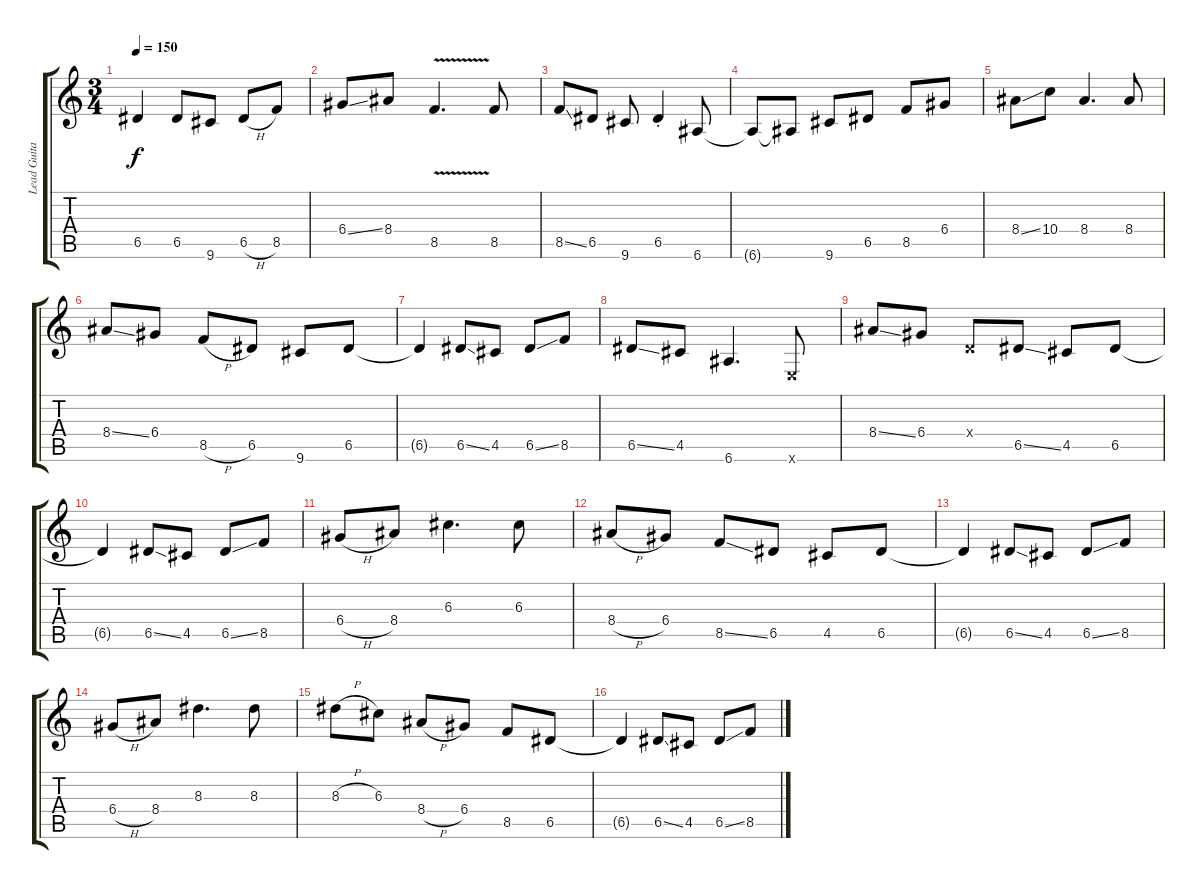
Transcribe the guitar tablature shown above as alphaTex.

\track ("Lead Guitar" "Lead Guita") {instrument overdrivenguitar}
\staff {score tabs}
\tuning (E4 B3 G3 D3 A2 E2) {hide}
\ts (3 4)
\tempo 150
\clef g2
\ks c
6.5{t}.4{dy f} 6.5.8 9.6.8 6.5{h}.8 8.5.8 |
6.4{ss}.8 8.4.8 8.5{v}.4{d} 8.5.8 |
8.5{ss}.8 6.5.8 9.6.8 6.5{st}.4 6.6.8 |
6.6{t}.8 6.6{t}.8 9.6.8 6.5.8 8.5.8 6.4.8 |
8.4{ss}.8 10.4.8 8.4.4{d} 8.4.8 |
8.4{ss}.8 6.4.8 8.5{h}.8 6.5.8 9.6.8 6.5.8 |
6.5{t}.4 6.5{ss}.8 4.5.8 6.5{ss}.8 8.5.8 |
6.5{ss}.8 4.5.8 6.6.4{d} 0.6{x}.8 |
8.4{ss}.8 6.4.8 0.4{x}.8 6.5{ss}.8 4.5.8 6.5.8 |
6.5{t}.4 6.5{ss}.8 4.5.8 6.5{ss}.8 8.5.8 |
6.4{h}.8 8.4.8 6.3.4{d} 6.3.8 |
8.4{h}.8 6.4.8 8.5{ss}.8 6.5.8 4.5.8 6.5.8 |
6.5{t}.4 6.5{ss}.8 4.5.8 6.5{ss}.8 8.5.8 |
6.4{h}.8 8.4.8 8.3.4{d} 8.3.8 |
8.3{h}.8{volume 0} 6.3.8 8.4{h}.8 6.4.8 8.5.8 6.5.8 |
6.5{t}.4 6.5{ss}.8 4.5.8 6.5{ss}.8 8.5.8
